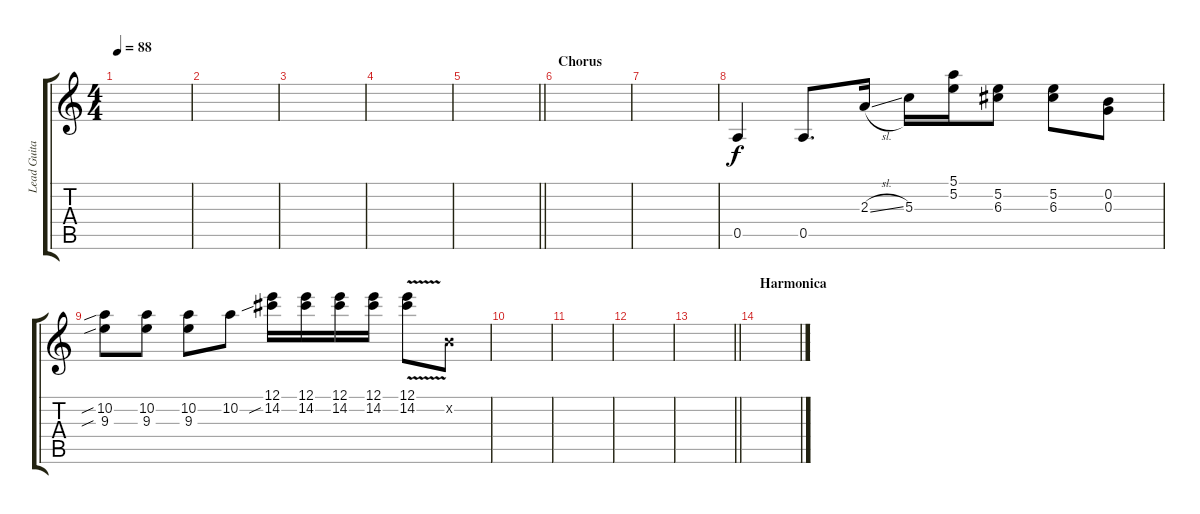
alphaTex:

\track ("Lead Guitar" "Lead Guita") {instrument overdrivenguitar}
\staff {score tabs}
\tuning (E4 B3 G3 D3 A2 E2) {hide}
\ts (4 4)
\tempo 88
\clef g2
\ks c
|
|
|
|
\barLineRight lightlight
|
\section ("" "Chorus")
|
|
0.5.4 0.5.8{d} 2.3{sl}.16 5.3.16 (5.1 5.2).16 (5.2 6.3).8 (5.2 6.3).8 (0.2 0.3).8 |
(10.2{sib} 9.3{sib}).8 (10.2 9.3).8 (10.2 9.3).8 10.2.8 (12.1 14.2{sib}).16 (12.1 14.2).16 (12.1 14.2).16 (12.1 14.2).16 (12.1{v} 14.2{v}).8 0.2{x}.8 |
|
|
|
\barLineRight lightlight
|
\section ("" "Harmonica")
